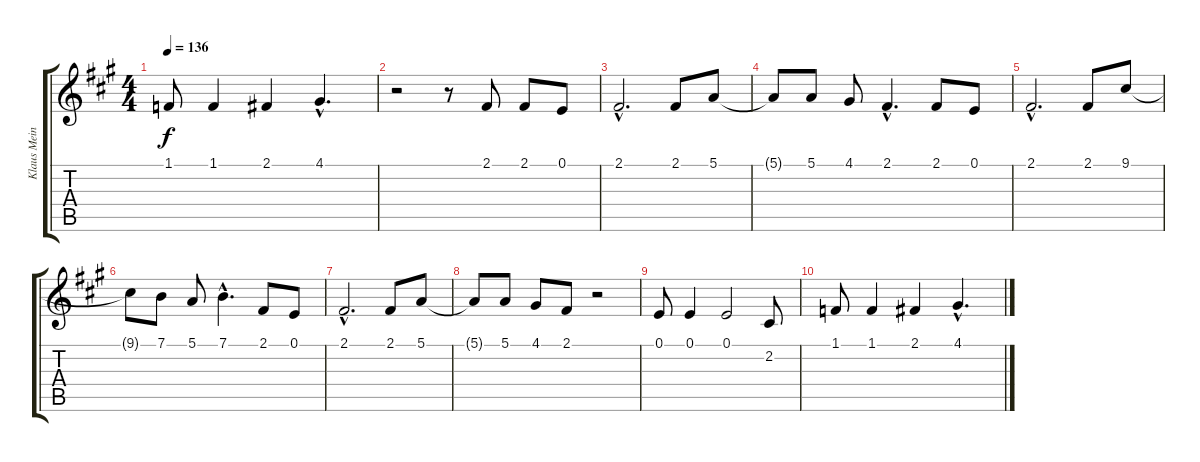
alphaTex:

\track ("Klaus Meine" "Klaus Mein") {instrument fx5brightness}
\staff {score tabs}
\tuning (E4 B3 G3 D3 A2 E2) {hide}
\ts (4 4)
\tempo 136
\clef g2
\ks a
1.1.8{dy f} 1.1.4 2.1.4 4.1{hac}.4{d} |
r.2 r.8 2.1.8 2.1.8 0.1.8 |
2.1{hac}.2{d} 2.1.8 5.1.8 |
5.1{t}.8 5.1.8 4.1.8 2.1{hac}.4{d} 2.1.8 0.1.8 |
2.1{hac}.2{d} 2.1.8 9.1.8 |
9.1{t}.8 7.1.8 5.1.8 7.1{hac}.4{d} 2.1.8 0.1.8 |
2.1{hac}.2{d} 2.1.8 5.1.8 |
5.1{t}.8 5.1.8 4.1.8 2.1.8 r.2 |
0.1.8 0.1.4 0.1.2 2.2.8 |
1.1.8 1.1.4 2.1.4 4.1{hac}.4{d}
